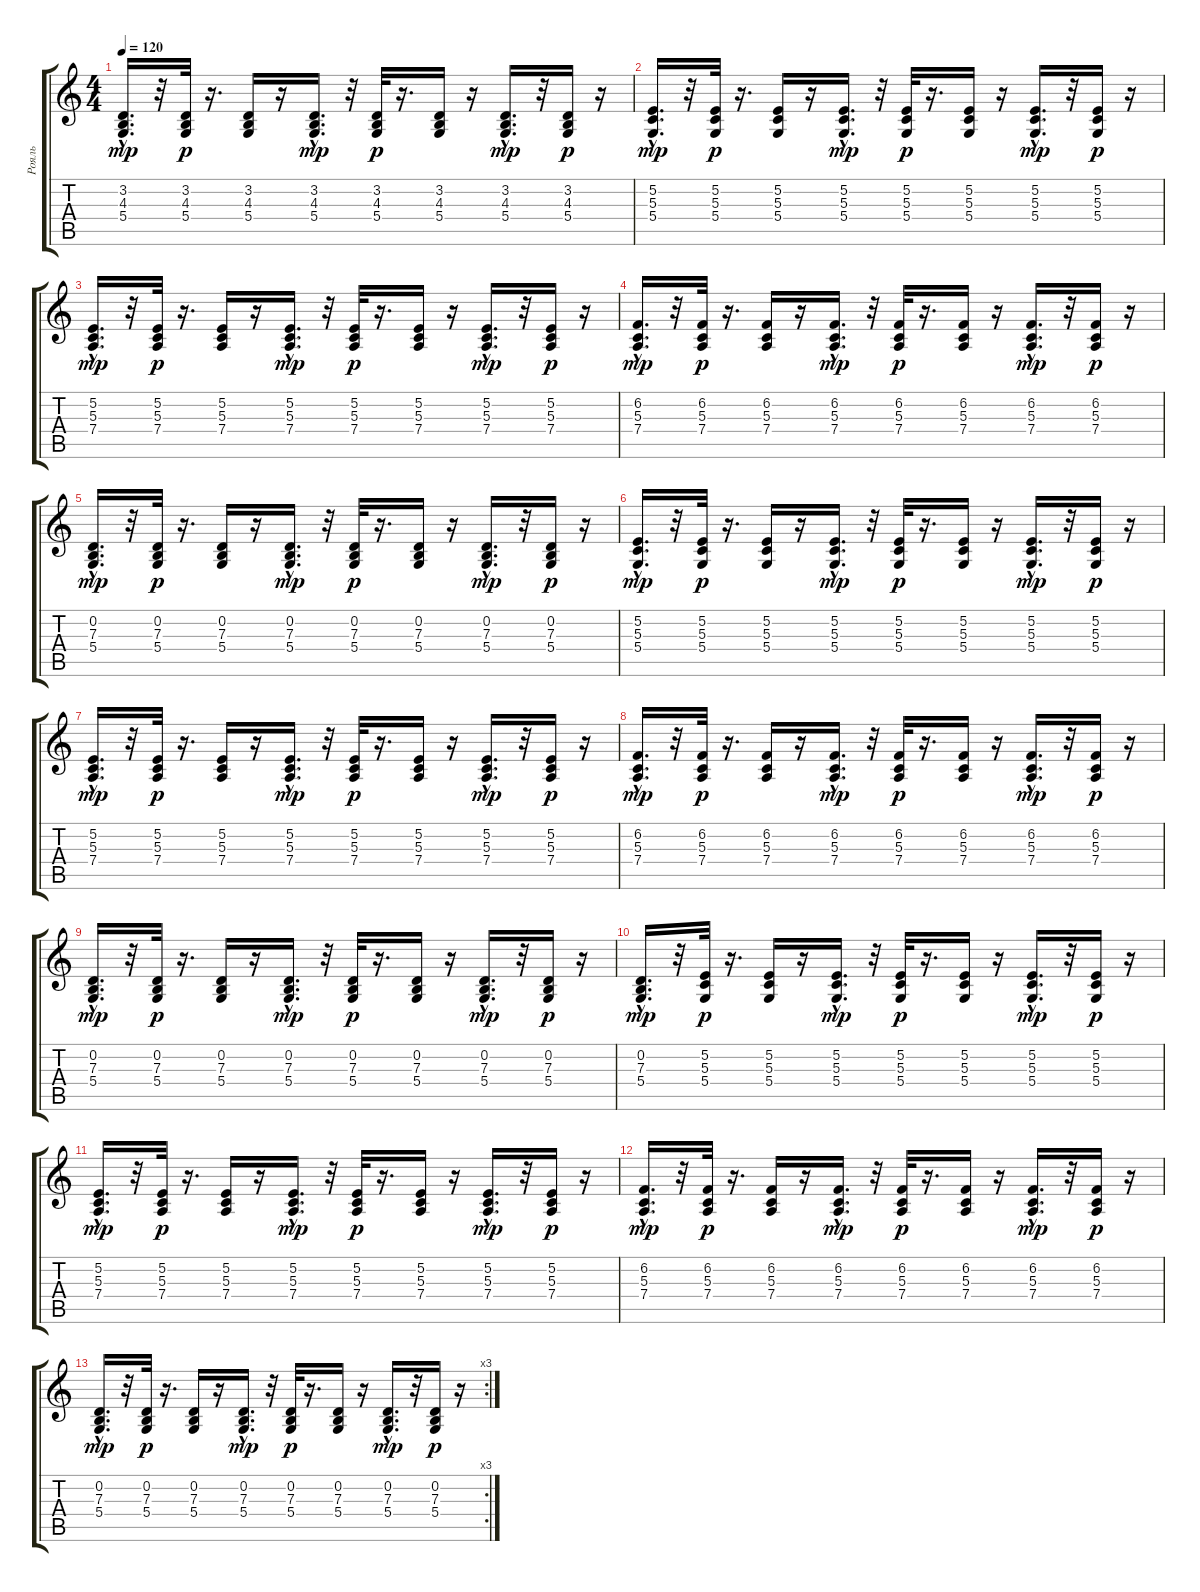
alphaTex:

\track ("Рояль" "Рояль") {instrument acousticgrandpiano}
\staff {score tabs}
\tuning (E4 B3 G3 D3 A2 E2) {hide}
\ts (4 4)
\tempo 120
\clef g2
\ks c
(3.2{hac} 4.3{hac} 5.4{hac}).16{d dy mp} r.32 (3.2 4.3 5.4).32{dy p} r.16{d} (3.2 4.3 5.4).16 r.16 (3.2{hac} 4.3{hac} 5.4{hac}).16{d dy mp} r.32 (3.2 4.3 5.4).32{dy p} r.16{d} (3.2 4.3 5.4).16 r.16 (3.2{hac} 4.3{hac} 5.4{hac}).16{d dy mp} r.32 (3.2 4.3 5.4).16{dy p} r.16 |
(5.2{hac} 5.3{hac} 5.4{hac}).16{d dy mp} r.32 (5.2 5.3 5.4).32{dy p} r.16{d} (5.2 5.3 5.4).16 r.16 (5.2{hac} 5.3{hac} 5.4{hac}).16{d dy mp} r.32 (5.2 5.3 5.4).32{dy p} r.16{d} (5.2 5.3 5.4).16 r.16 (5.2{hac} 5.3{hac} 5.4{hac}).16{d dy mp} r.32 (5.2 5.3 5.4).16{dy p} r.16 |
(5.2{hac} 5.3{hac} 7.4{hac}).16{d dy mp} r.32 (5.2 5.3 7.4).32{dy p} r.16{d} (5.2 5.3 7.4).16 r.16 (5.2{hac} 5.3{hac} 7.4{hac}).16{d dy mp} r.32 (5.2 5.3 7.4).32{dy p} r.16{d} (5.2 5.3 7.4).16 r.16 (5.2{hac} 5.3{hac} 7.4{hac}).16{d dy mp} r.32 (5.2 5.3 7.4).16{dy p} r.16 |
(6.2{hac} 5.3{hac} 7.4{hac}).16{d dy mp} r.32 (6.2 5.3 7.4).32{dy p} r.16{d} (6.2 5.3 7.4).16 r.16 (6.2{hac} 5.3{hac} 7.4{hac}).16{d dy mp} r.32 (6.2 5.3 7.4).32{dy p} r.16{d} (6.2 5.3 7.4).16 r.16 (6.2{hac} 5.3{hac} 7.4{hac}).16{d dy mp} r.32 (6.2 5.3 7.4).16{dy p} r.16 |
(0.2{hac} 7.3{hac} 5.4{hac}).16{d dy mp} r.32 (0.2 7.3 5.4).32{dy p} r.16{d} (0.2 7.3 5.4).16 r.16 (0.2{hac} 7.3{hac} 5.4{hac}).16{d dy mp} r.32 (0.2 7.3 5.4).32{dy p} r.16{d} (0.2 7.3 5.4).16 r.16 (0.2{hac} 7.3{hac} 5.4{hac}).16{d dy mp} r.32 (0.2 7.3 5.4).16{dy p} r.16 |
(5.2{hac} 5.3{hac} 5.4{hac}).16{d dy mp} r.32 (5.2 5.3 5.4).32{dy p} r.16{d} (5.2 5.3 5.4).16 r.16 (5.2{hac} 5.3{hac} 5.4{hac}).16{d dy mp} r.32 (5.2 5.3 5.4).32{dy p} r.16{d} (5.2 5.3 5.4).16 r.16 (5.2{hac} 5.3{hac} 5.4{hac}).16{d dy mp} r.32 (5.2 5.3 5.4).16{dy p} r.16 |
(5.2{hac} 5.3{hac} 7.4{hac}).16{d dy mp} r.32 (5.2 5.3 7.4).32{dy p} r.16{d} (5.2 5.3 7.4).16 r.16 (5.2{hac} 5.3{hac} 7.4{hac}).16{d dy mp} r.32 (5.2 5.3 7.4).32{dy p} r.16{d} (5.2 5.3 7.4).16 r.16 (5.2{hac} 5.3{hac} 7.4{hac}).16{d dy mp} r.32 (5.2 5.3 7.4).16{dy p} r.16 |
(6.2{hac} 5.3{hac} 7.4{hac}).16{d dy mp} r.32 (6.2 5.3 7.4).32{dy p} r.16{d} (6.2 5.3 7.4).16 r.16 (6.2{hac} 5.3{hac} 7.4{hac}).16{d dy mp} r.32 (6.2 5.3 7.4).32{dy p} r.16{d} (6.2 5.3 7.4).16 r.16 (6.2{hac} 5.3{hac} 7.4{hac}).16{d dy mp} r.32 (6.2 5.3 7.4).16{dy p} r.16 |
(0.2{hac} 7.3{hac} 5.4{hac}).16{d dy mp} r.32 (0.2 7.3 5.4).32{dy p} r.16{d} (0.2 7.3 5.4).16 r.16 (0.2{hac} 7.3{hac} 5.4{hac}).16{d dy mp} r.32 (0.2 7.3 5.4).32{dy p} r.16{d} (0.2 7.3 5.4).16 r.16 (0.2{hac} 7.3{hac} 5.4{hac}).16{d dy mp} r.32 (0.2 7.3 5.4).16{dy p} r.16 |
(0.2 7.3 5.4{hac}).16{d dy mp} r.32 (5.2 5.3 5.4).32{dy p} r.16{d} (5.2 5.3 5.4).16 r.16 (5.2{hac} 5.3{hac} 5.4{hac}).16{d dy mp} r.32 (5.2 5.3 5.4).32{dy p} r.16{d} (5.2 5.3 5.4).16 r.16 (5.2{hac} 5.3{hac} 5.4{hac}).16{d dy mp} r.32 (5.2 5.3 5.4).16{dy p} r.16 |
(5.2{hac} 5.3{hac} 7.4{hac}).16{d dy mp} r.32 (5.2 5.3 7.4).32{dy p} r.16{d} (5.2 5.3 7.4).16 r.16 (5.2{hac} 5.3{hac} 7.4{hac}).16{d dy mp} r.32 (5.2 5.3 7.4).32{dy p} r.16{d} (5.2 5.3 7.4).16 r.16 (5.2{hac} 5.3{hac} 7.4{hac}).16{d dy mp} r.32 (5.2 5.3 7.4).16{dy p} r.16 |
(6.2{hac} 5.3{hac} 7.4{hac}).16{d dy mp} r.32 (6.2 5.3 7.4).32{dy p} r.16{d} (6.2 5.3 7.4).16 r.16 (6.2{hac} 5.3{hac} 7.4{hac}).16{d dy mp} r.32 (6.2 5.3 7.4).32{dy p} r.16{d} (6.2 5.3 7.4).16 r.16 (6.2{hac} 5.3{hac} 7.4{hac}).16{d dy mp} r.32 (6.2 5.3 7.4).16{dy p} r.16 |
\rc 3
(0.2{hac} 7.3{hac} 5.4{hac}).16{d dy mp} r.32 (0.2 7.3 5.4).32{dy p} r.16{d} (0.2 7.3 5.4).16 r.16 (0.2{hac} 7.3{hac} 5.4{hac}).16{d dy mp} r.32 (0.2 7.3 5.4).32{dy p} r.16{d} (0.2 7.3 5.4).16 r.16 (0.2{hac} 7.3{hac} 5.4{hac}).16{d dy mp} r.32 (0.2 7.3 5.4).16{dy p} r.16
